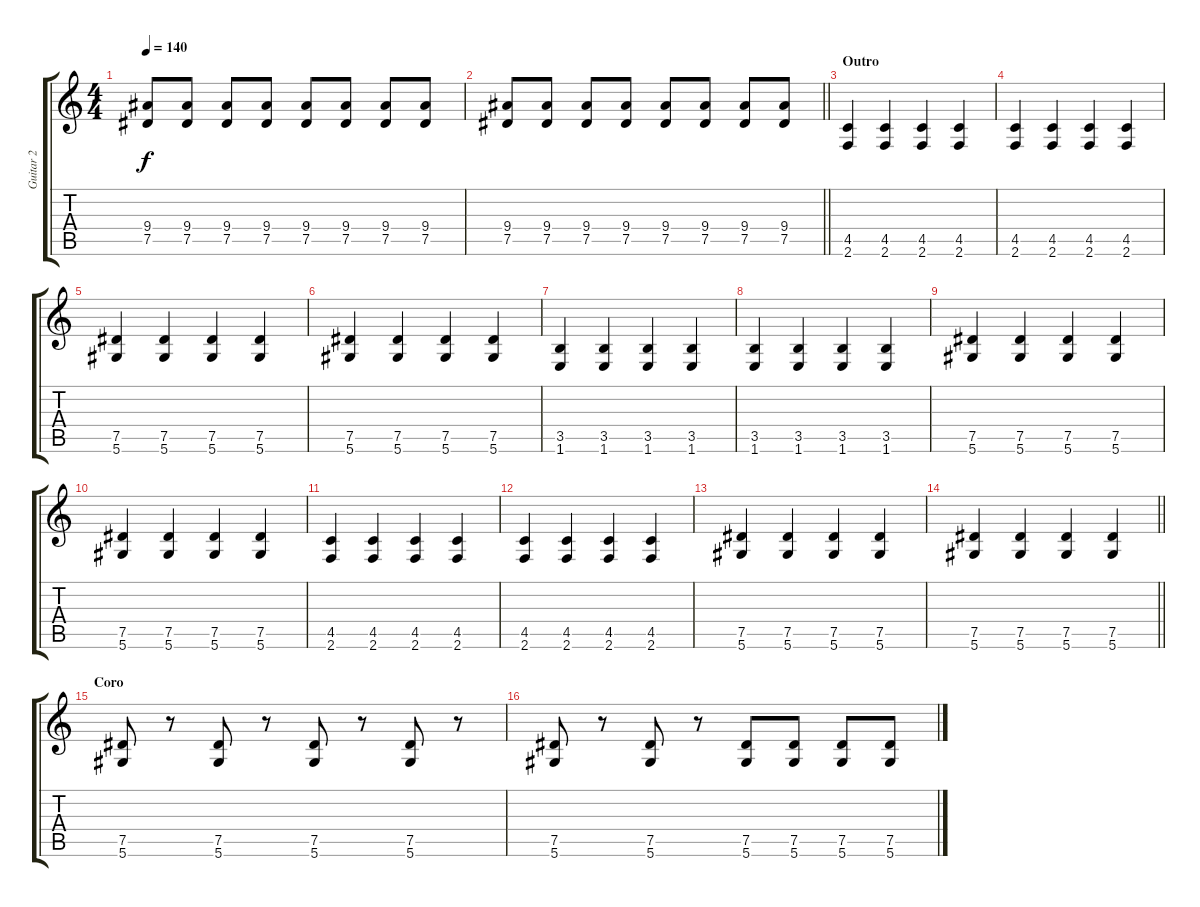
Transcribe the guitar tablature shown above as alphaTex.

\track ("Guitar 2" "Guitar 2") {instrument distortionguitar}
\staff {score tabs}
\tuning (Eb4 Bb3 Gb3 Db3 Ab2 Eb2) {hide}
\ts (4 4)
\tempo 140
\clef g2
\ks c
(9.4 7.5).8{dy f} (9.4 7.5).8 (9.4 7.5).8 (9.4 7.5).8 (9.4 7.5).8 (9.4 7.5).8 (9.4 7.5).8 (9.4 7.5).8 |
\barLineRight lightlight
(9.4 7.5).8 (9.4 7.5).8 (9.4 7.5).8 (9.4 7.5).8 (9.4 7.5).8 (9.4 7.5).8 (9.4 7.5).8 (9.4 7.5).8 |
\section ("" "Outro")
(4.5 2.6).4 (4.5 2.6).4 (4.5 2.6).4 (4.5 2.6).4 |
(4.5 2.6).4 (4.5 2.6).4 (4.5 2.6).4 (4.5 2.6).4 |
(7.5 5.6).4 (7.5 5.6).4 (7.5 5.6).4 (7.5 5.6).4 |
(7.5 5.6).4 (7.5 5.6).4 (7.5 5.6).4 (7.5 5.6).4 |
(3.5 1.6).4 (3.5 1.6).4 (3.5 1.6).4 (3.5 1.6).4 |
(3.5 1.6).4 (3.5 1.6).4 (3.5 1.6).4 (3.5 1.6).4 |
(7.5 5.6).4 (7.5 5.6).4 (7.5 5.6).4 (7.5 5.6).4 |
(7.5 5.6).4 (7.5 5.6).4 (7.5 5.6).4 (7.5 5.6).4 |
(4.5 2.6).4 (4.5 2.6).4 (4.5 2.6).4 (4.5 2.6).4 |
(4.5 2.6).4 (4.5 2.6).4 (4.5 2.6).4 (4.5 2.6).4 |
(7.5 5.6).4 (7.5 5.6).4 (7.5 5.6).4 (7.5 5.6).4 |
\barLineRight lightlight
(7.5 5.6).4 (7.5 5.6).4 (7.5 5.6).4 (7.5 5.6).4 |
\section ("" "Coro")
(7.5 5.6).8 r.8 (7.5 5.6).8 r.8 (7.5 5.6).8 r.8 (7.5 5.6).8 r.8 |
(7.5 5.6).8 r.8 (7.5 5.6).8 r.8 (7.5 5.6).8 (7.5 5.6).8 (7.5 5.6).8 (7.5 5.6).8
